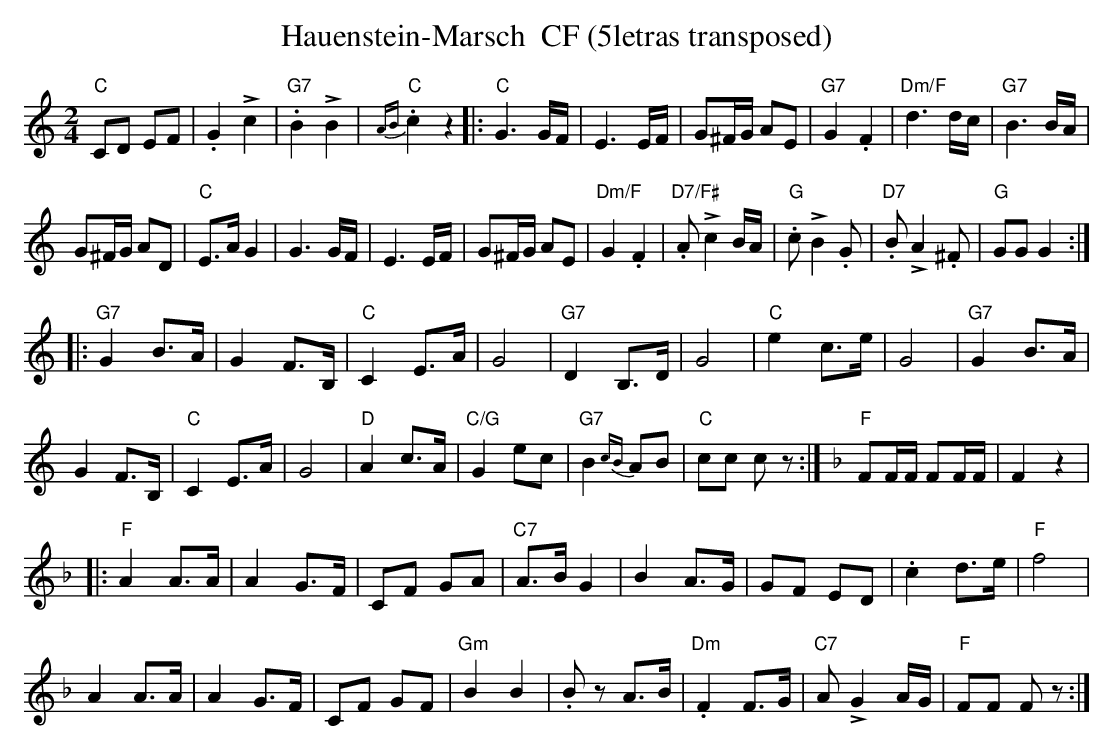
X:1
T:Hauenstein-Marsch  CF (5letras transposed)
M:2/4
L:1/8
K:C transpose=3 %%MIDI gchordon
"C"CD EF | .G2!>!c2 | "G7".B2!>!B2 | "C"{AB}.c2 z2 |: "C"G3G/2F/2 | E3E/2F/2 | G^F/2G/2 AE | "G7"G2.F2 | "Dm/F"d3d/2c/2 | "G7"B3B/2A/2 |
G^F/2G/2 AD | "C"E>AG2 | G3G/2F/2 | E3E/2F/2 | G^F/2G/2 AE | "Dm/F"G2.F2 | "D7/F#".A!>!c2B/2A/2 | "G".c!>!B2.G | "D7".B!>!A2.^F | "G"GGG2 ::
"G7"G2B>A | G2 F>B, | "C"C2E>A | G4 | "G7"D2B,>D | G4 | "C"e2c>e | G4 | "G7"G2B>A |
G2F>B, | "C"C2E>A | G4 | "D"A2c>A | "C/G"G2ec | "G7"B2 {cB}AB | "C"cc cz :| [K:F] "F"FF/2F/2 FF/2F/2 | F2z2 |
|: "F"A2A>A | A2G>F | CF GA | "C7"A>BG2 | B2A>G | GF ED | .c2d>e | "F"f4 |
A2A>A | A2G>F | CF GF | "Gm"B2B2 | .Bz A>B | "Dm".F2F>G | "C7"A!>!G2A/2G/2 | "F"FF Fz :|
